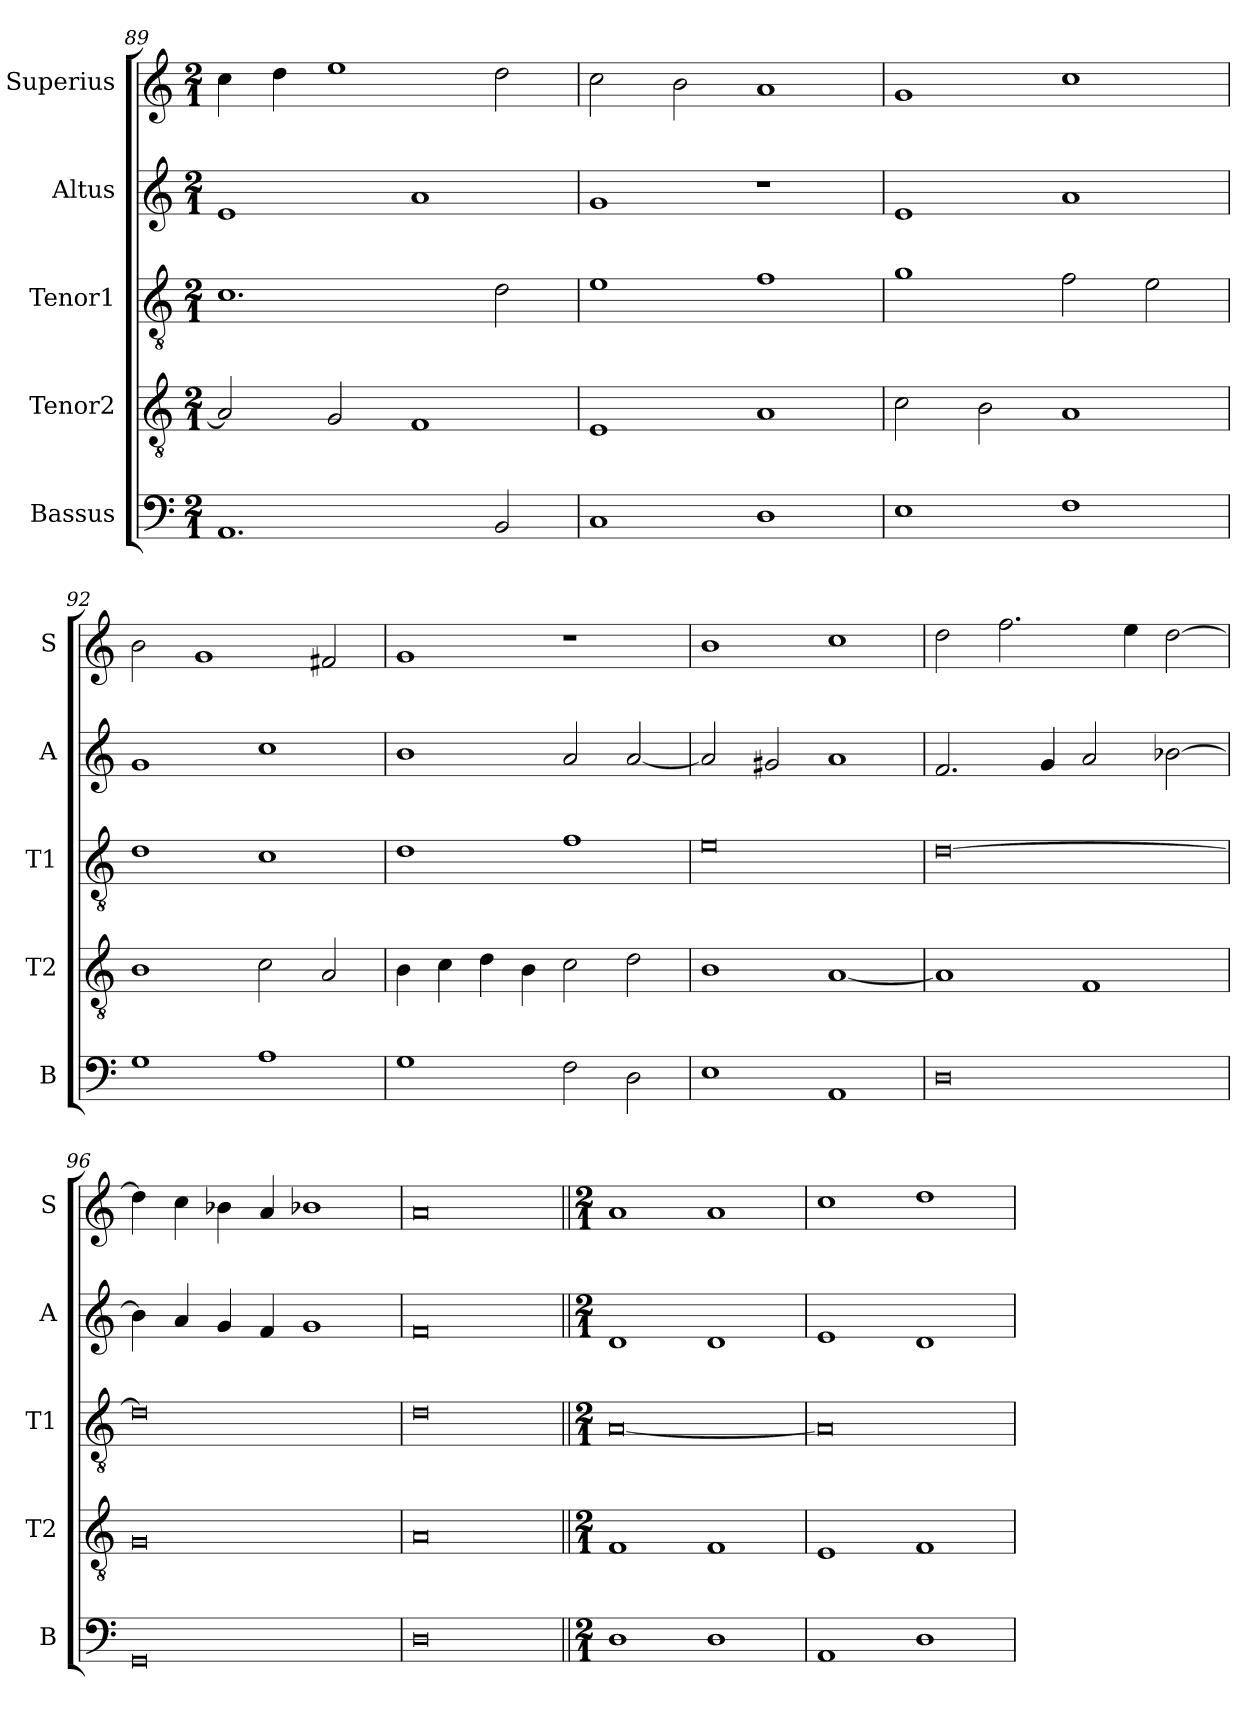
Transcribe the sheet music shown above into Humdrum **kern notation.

**kern	**kern	**kern	**kern	**kern
*part5	*part4	*part3	*part2	*part1
*staff5	*staff4	*staff3	*staff2	*staff1
*I"Bassus	*I"Tenor2	*I"Tenor1	*I"Altus	*I"Superius
*I'B	*I'T2	*I'T1	*I'A	*I'S
*clefF4	*clefGv2	*clefGv2	*clefG2	*clefG2
*k[]	*k[]	*k[]	*k[]	*k[]
*M2/1	*M2/1	*M2/1	*M2/1	*M2/1
=89	=89	=89	=89	=89
1.AA	2A/]	1.c	1e	4cc\
.	.	.	.	4dd\
.	2G/	.	.	1ee
.	1F	.	1a	.
2BB/	.	2d\	.	2dd\
=90	=90	=90	=90	=90
1C	1E	1e	1g	2cc\
.	.	.	.	2b\
1D	1A	1f	1r	1a
=91	=91	=91	=91	=91
1E	2c\	1g	1e	1g
.	2B\	.	.	.
1F	1A	2f\	1a	1cc
.	.	2e\	.	.
=92	=92	=92	=92	=92
1G	1B	1d	1g	2b\
.	.	.	.	1g
1A	2c\	1c	1cc	.
.	2A/	.	.	2f#X/
=93	=93	=93	=93	=93
1G	4B\	1d	1b	1g
.	4c\	.	.	.
.	4d\	.	.	.
.	4B\	.	.	.
2F\	2c\	1f	2a/	1r
2D\	2d\	.	[2a/	.
=94	=94	=94	=94	=94
1E	1B	0e	2a/]	1b
.	.	.	2g#X/	.
1AA	[1A	.	1a	1cc
=95	=95	=95	=95	=95
0D	1A]	[0d	2.f/	2dd\
.	.	.	.	2.ff\
.	.	.	4g/	.
.	1F	.	2a/	.
.	.	.	.	4ee\
.	.	.	[2b-X\	[2dd\
=96	=96	=96	=96	=96
0GG	0G	0d]	4b-\]	4dd\]
.	.	.	4a/	4cc\
.	.	.	4g/	4b-X\
.	.	.	4f/	4a/
.	.	.	1g	1b-X
=97	=97	=97	=97	=97
0D	0A	0d	0f	0a
!!LO:LB:g=z
=98||	=98||	=98||	=98||	=98||
*M2/1	*M2/1	*M2/1	*M2/1	*M2/1
1D	1F	[0A	1d	1a
1D	1F	.	1d	1a
=99	=99	=99	=99	=99
1AA	1E	0A]	1e	1cc
1D	1F	.	1d	1dd
=	=	=	=	=
*-	*-	*-	*-	*-
